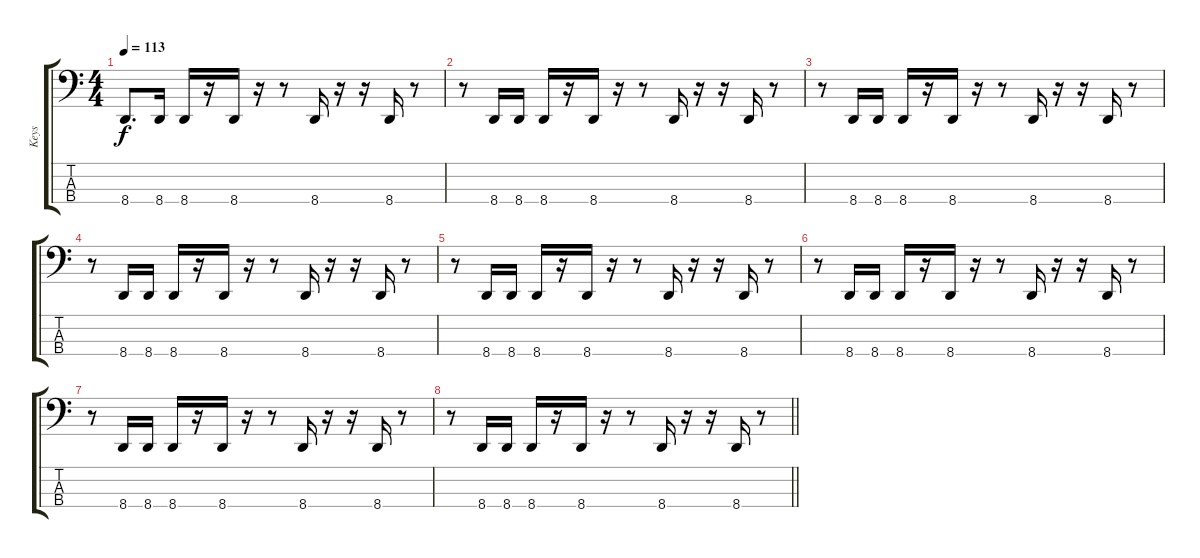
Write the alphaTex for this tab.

\track ("Keys" "Keys") {instrument clavinet}
\staff {score tabs}
\tuning (A2 E2 B1 Gb1) {hide}
\ts (4 4)
\tempo 113
\clef f4
\ks c
8.4.8{d dy f} 8.4.16 8.4.16 r.16 8.4.16 r.16 r.8 8.4.16 r.16 r.16 8.4.16 r.8 |
r.8 8.4.16 8.4.16 8.4.16 r.16 8.4.16 r.16 r.8 8.4.16 r.16 r.16 8.4.16 r.8 |
r.8 8.4.16 8.4.16 8.4.16 r.16 8.4.16 r.16 r.8 8.4.16 r.16 r.16 8.4.16 r.8 |
r.8 8.4.16 8.4.16 8.4.16 r.16 8.4.16 r.16 r.8 8.4.16 r.16 r.16 8.4.16 r.8 |
r.8 8.4.16 8.4.16 8.4.16 r.16 8.4.16 r.16 r.8 8.4.16 r.16 r.16 8.4.16 r.8 |
r.8 8.4.16 8.4.16 8.4.16 r.16 8.4.16 r.16 r.8 8.4.16 r.16 r.16 8.4.16 r.8 |
r.8 8.4.16 8.4.16 8.4.16 r.16 8.4.16 r.16 r.8 8.4.16 r.16 r.16 8.4.16 r.8 |
\barLineRight lightlight
r.8 8.4.16 8.4.16 8.4.16 r.16 8.4.16 r.16 r.8 8.4.16 r.16 r.16 8.4.16 r.8
